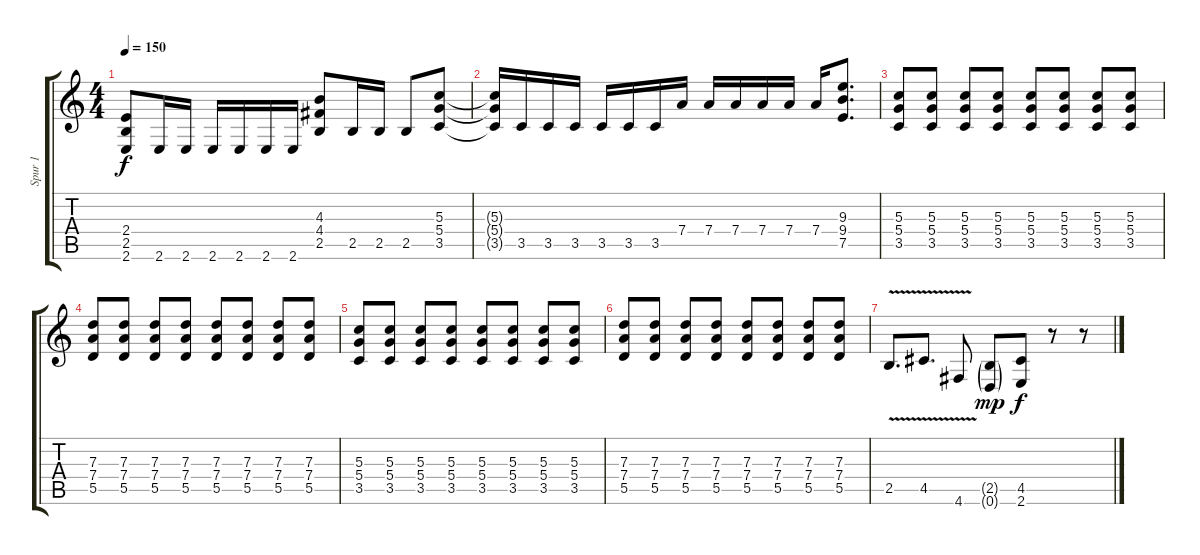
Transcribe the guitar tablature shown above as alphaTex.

\track ("Spur 1" "Spur 1") {instrument distortionguitar}
\staff {score tabs}
\tuning (E4 B3 G3 D3 A2 D2) {hide}
\ts (4 4)
\tempo 150
\clef g2
\ks c
(2.4 2.5 2.6).8{dy f} 2.6.16 2.6.16 2.6.16 2.6.16 2.6.16 2.6.16 (4.3 4.4 2.5).8 2.5.16 2.5.16 2.5.8 (5.3 5.4 3.5).8 |
(5.3{t} 5.4{t} 3.5{t}).16 3.5.16 3.5.16 3.5.16 3.5.16 3.5.16 3.5.16 7.4.16 7.4.16 7.4.16 7.4.16 7.4.16 7.4.16 (9.3 9.4 7.5).8{d} |
(5.3 5.4 3.5).8 (5.3 5.4 3.5).8 (5.3 5.4 3.5).8 (5.3 5.4 3.5).8 (5.3 5.4 3.5).8 (5.3 5.4 3.5).8 (5.3 5.4 3.5).8 (5.3 5.4 3.5).8 |
(7.3 7.4 5.5).8 (7.3 7.4 5.5).8 (7.3 7.4 5.5).8 (7.3 7.4 5.5).8 (7.3 7.4 5.5).8 (7.3 7.4 5.5).8 (7.3 7.4 5.5).8 (7.3 7.4 5.5).8 |
(5.3 5.4 3.5).8 (5.3 5.4 3.5).8 (5.3 5.4 3.5).8 (5.3 5.4 3.5).8 (5.3 5.4 3.5).8 (5.3 5.4 3.5).8 (5.3 5.4 3.5).8 (5.3 5.4 3.5).8 |
(7.3 7.4 5.5).8 (7.3 7.4 5.5).8 (7.3 7.4 5.5).8 (7.3 7.4 5.5).8 (7.3 7.4 5.5).8 (7.3 7.4 5.5).8 (7.3 7.4 5.5).8 (7.3 7.4 5.5).8 |
2.5{v}.8{d} 4.5{v}.8{d} 4.6{v}.8 (2.5{g} 0.6{g}).8{dy mp} (4.5 2.6).8{dy f} r.8 r.8
